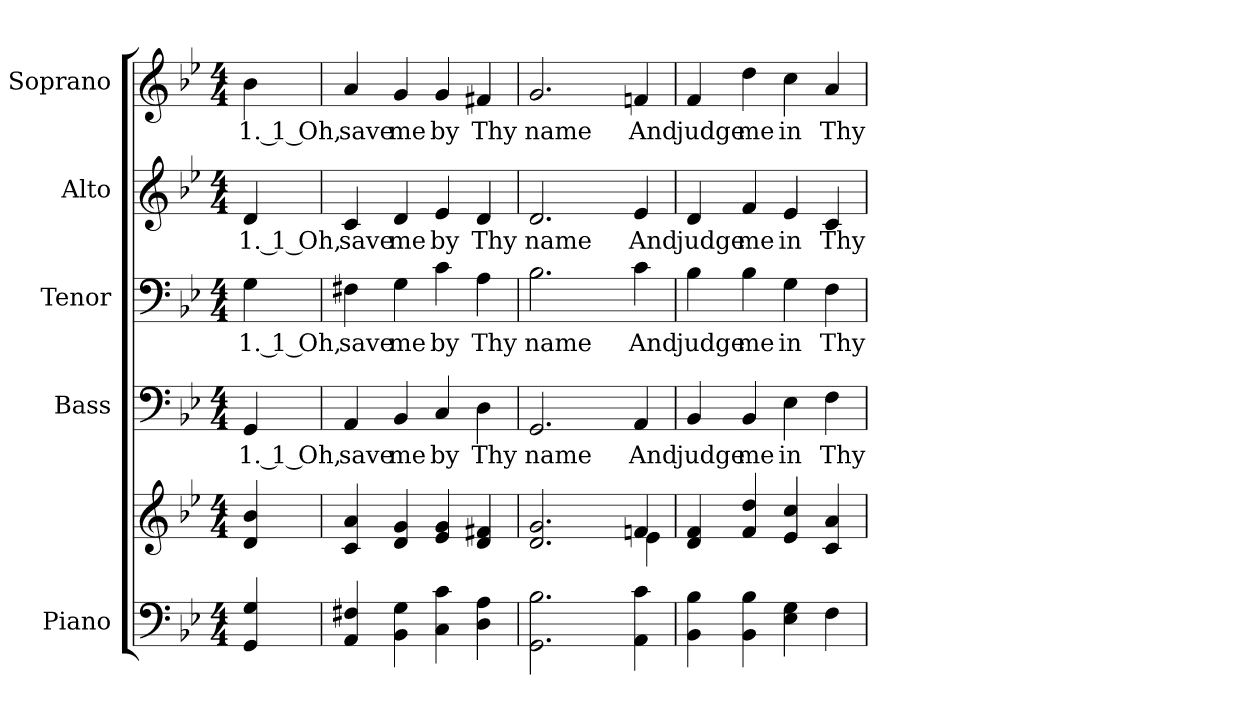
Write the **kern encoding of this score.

**kern	**kern	**kern	**text	**kern	**text	**kern	**text	**kern	**text
*part5	*part5	*part4	*part4	*part3	*part3	*part2	*part2	*part1	*part1
*staff6	*staff5	*staff4	*staff4	*staff3	*staff3	*staff2	*staff2	*staff1	*staff1
*I"Piano	*	*I"Bass	*	*I"Tenor	*	*I"Alto	*	*I"Soprano	*
*I'Pno.	*	*I'B.	*	*I'T.	*	*I'A.	*	*I'S.	*
!!LO:PB:g=z
*clefF4	*clefG2	*clefF4	*	*clefF4	*	*clefG2	*	*clefG2	*
*k[b-e-]	*k[b-e-]	*k[b-e-]	*	*k[b-e-]	*	*k[b-e-]	*	*k[b-e-]	*
*B-:	*B-:	*B-:	*	*B-:	*	*B-:	*	*B-:	*
*M4/4	*M4/4	*M4/4	*	*M4/4	*	*M4/4	*	*M4/4	*
*MM130	*MM130	*MM130	*	*MM130	*	*MM130	*	*MM130	*
=1	=1	=1	=1	=1	=1	=1	=1	=1	=1
!	!	!	!LO:LY:b:color=#000000	!	!	!	!	!	!
!	!	!	!	!	!LO:LY:b:color=#000000	!	!	!	!
!	!	!	!	!	!	!	!LO:LY:b:color=#000000	!	!
!	!	!	!	!	!	!	!	!	!LO:LY:b:color=#000000
4GGi/ 4Gi	4di/ 4b-i	4GGi/	1. 1 Oh,	4Gi\	1. 1 Oh,	4di/	1. 1 Oh,	4b-i\	1. 1 Oh,
=2	=2	=2	=2	=2	=2	=2	=2	=2	=2
!	!	!	!LO:LY:b:color=#000000	!	!	!	!	!	!
!	!	!	!	!	!LO:LY:b:color=#000000	!	!	!	!
!	!	!	!	!	!	!	!LO:LY:b:color=#000000	!	!
!	!	!	!	!	!	!	!	!	!LO:LY:b:color=#000000
4AAi/ 4F#Xi	4ci/ 4ai	4AAi/	save	4F#Xi\	save	4ci/	save	4ai/	save
!	!	!	!LO:LY:b:color=#000000	!	!	!	!	!	!
!	!	!	!	!	!LO:LY:b:color=#000000	!	!	!	!
!	!	!	!	!	!	!	!LO:LY:b:color=#000000	!	!
!	!	!	!	!	!	!	!	!	!LO:LY:b:color=#000000
4BB-i\ 4Gi	4di/ 4gi	4BB-i/	me	4Gi\	me	4di/	me	4gi/	me
!	!	!	!LO:LY:b:color=#000000	!	!	!	!	!	!
!	!	!	!	!	!LO:LY:b:color=#000000	!	!	!	!
!	!	!	!	!	!	!	!LO:LY:b:color=#000000	!	!
!	!	!	!	!	!	!	!	!	!LO:LY:b:color=#000000
4Ci\ 4ci	4e-i/ 4gi	4Ci/	by	4ci\	by	4e-i/	by	4gi/	by
!	!	!	!LO:LY:b:color=#000000	!	!	!	!	!	!
!	!	!	!	!	!LO:LY:b:color=#000000	!	!	!	!
!	!	!	!	!	!	!	!LO:LY:b:color=#000000	!	!
!	!	!	!	!	!	!	!	!	!LO:LY:b:color=#000000
4Di\ 4Ai	4di/ 4f#Xi	4Di\	Thy	4Ai\	Thy	4di/	Thy	4f#Xi/	Thy
=3	=3	=3	=3	=3	=3	=3	=3	=3	=3
*	*^	*	*	*	*	*	*	*	*
!	!	!	!	!LO:LY:b:color=#000000	!	!	!	!	!	!
!	!	!	!	!	!	!LO:LY:b:color=#000000	!	!	!	!
!	!	!	!	!	!	!	!	!LO:LY:b:color=#000000	!	!
!	!	!	!	!	!	!	!	!	!	!LO:LY:b:color=#000000
2.GGi\ 2.B-i	2.di/ 2.gi	2ryy	2.GGi/	name	2.B-i\	name	2.di/	name	2.gi/	name
.	.	4ryy	.	.	.	.	.	.	.	.
!	!	!	!	!LO:LY:b:color=#000000	!	!	!	!	!	!
!	!	!	!	!	!	!LO:LY:b:color=#000000	!	!	!	!
!	!	!	!	!	!	!	!	!LO:LY:b:color=#000000	!	!
!	!	!	!	!	!	!	!	!	!	!LO:LY:b:color=#000000
4AAi\ 4ci	4fni/	4e-i\	4AAi/	And	4ci\	And	4e-i/	And	4fni/	And
*	*v	*v	*	*	*	*	*	*	*	*
=4	=4	=4	=4	=4	=4	=4	=4	=4	=4
*	*^	*	*	*	*	*	*	*	*
!	!	!	!	!LO:LY:b:color=#000000	!	!	!	!	!	!
*	*v	*v	*	*	*	*	*	*	*	*
*	*^	*	*	*	*	*	*	*	*
!	!	!	!	!	!	!LO:LY:b:color=#000000	!	!	!	!
*	*v	*v	*	*	*	*	*	*	*	*
*	*^	*	*	*	*	*	*	*	*
!	!	!	!	!	!	!	!	!LO:LY:b:color=#000000	!	!
*	*v	*v	*	*	*	*	*	*	*	*
*	*^	*	*	*	*	*	*	*	*
!	!	!	!	!	!	!	!	!	!	!LO:LY:b:color=#000000
*	*v	*v	*	*	*	*	*	*	*	*
4BB-i\ 4B-i	4di/ 4fi	4BB-i/	judge	4B-i\	judge	4di/	judge	4fi/	judge
!	!	!	!LO:LY:b:color=#000000	!	!	!	!	!	!
!	!	!	!	!	!LO:LY:b:color=#000000	!	!	!	!
!	!	!	!	!	!	!	!LO:LY:b:color=#000000	!	!
!	!	!	!	!	!	!	!	!	!LO:LY:b:color=#000000
4BB-i\ 4B-i	4fi/ 4ddi	4BB-i/	me	4B-i\	me	4fi/	me	4ddi\	me
!	!	!	!LO:LY:b:color=#000000	!	!	!	!	!	!
!	!	!	!	!	!LO:LY:b:color=#000000	!	!	!	!
!	!	!	!	!	!	!	!LO:LY:b:color=#000000	!	!
!	!	!	!	!	!	!	!	!	!LO:LY:b:color=#000000
4E-i\ 4Gi	4e-i/ 4cci	4E-i\	in	4Gi\	in	4e-i/	in	4cci\	in
!	!	!	!LO:LY:b:color=#000000	!	!	!	!	!	!
!	!	!	!	!	!LO:LY:b:color=#000000	!	!	!	!
!	!	!	!	!	!	!	!LO:LY:b:color=#000000	!	!
!	!	!	!	!	!	!	!	!	!LO:LY:b:color=#000000
4Fi\	4ci/ 4ai	4Fi\	Thy	4Fi\	Thy	4ci/	Thy	4ai/	Thy
=	=	=	=	=	=	=	=	=	=
*-	*-	*-	*-	*-	*-	*-	*-	*-	*-
